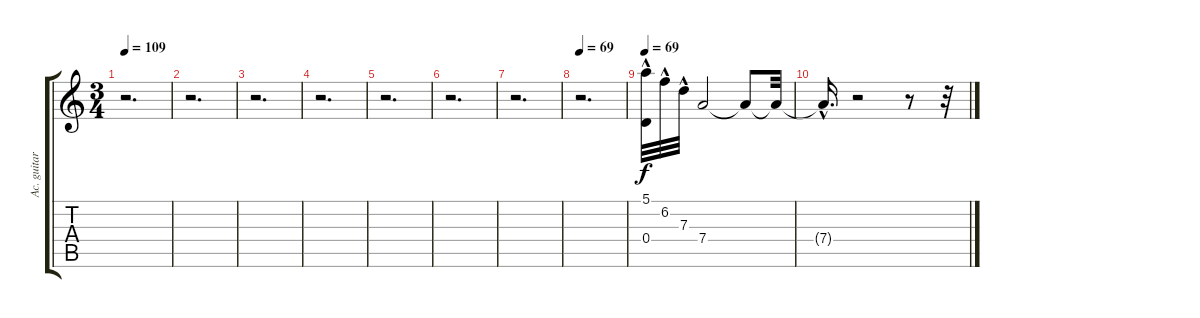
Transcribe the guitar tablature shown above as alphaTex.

\track ("Ac. guitar" "Ac. guitar") {instrument acousticguitarsteel}
\staff {score tabs}
\tuning (E4 B3 G3 D3 A2 E2) {hide}
\ts (3 4)
\tempo 109
\clef g2
\ks c
r.2{d dy ff} |
r.2{d} |
r.2{d} |
r.2{d} |
r.2{d} |
r.2{d} |
r.2{d} |
\tempo 69
r.2{d} |
\tempo 69
(5.1{hac} 0.4{hac}).32{dy f volume 12} 6.2{hac}.32 7.3{hac}.32 7.4.2 7.4{t}.8 7.4{t}.32 |
7.4{hac t}.16{d} r.2 r.8 r.32
